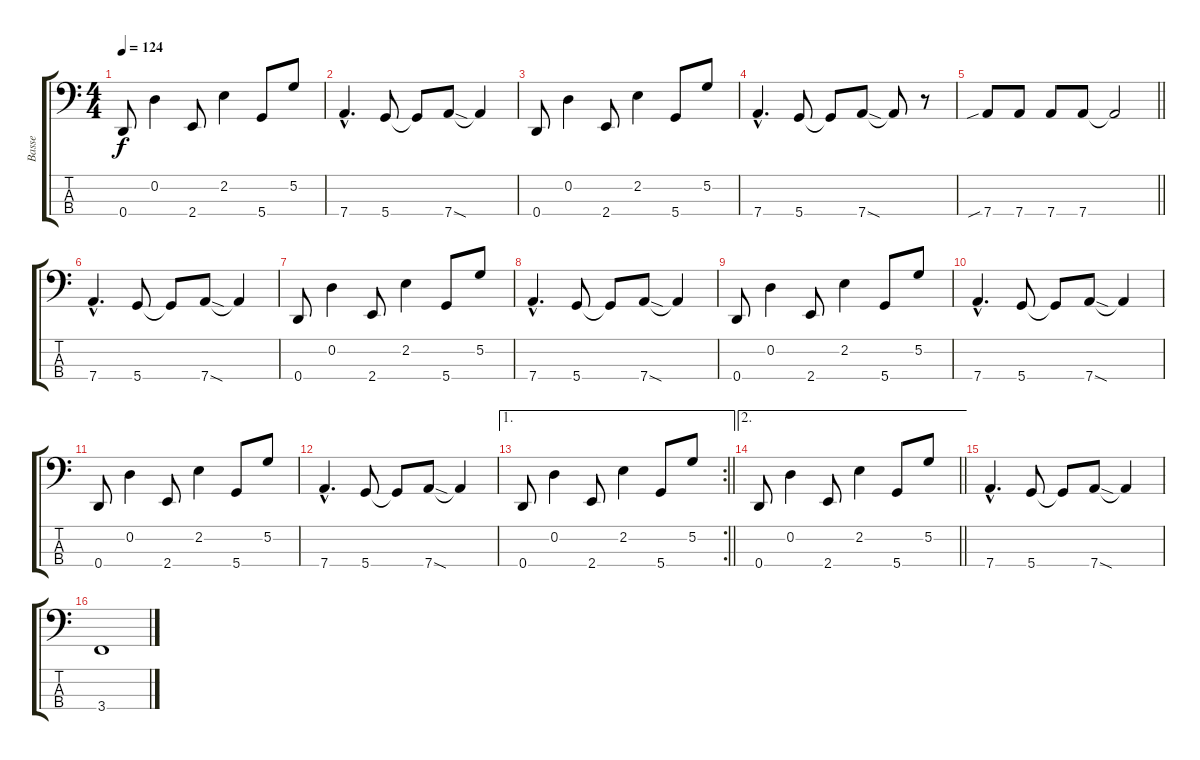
\track ("Basse" "Basse") {instrument electricbassfinger}
\staff {score tabs}
\tuning (G2 D2 A1 D1) {hide}
\ts (4 4)
\tempo 124
\clef f4
\ks c
0.4.8{dy f} 0.2.4 2.4.8 2.2.4 5.4.8 5.2.8 |
7.4{hac}.4{d} 5.4.8 5.4{t}.8 7.4{sod}.8 7.4{t}.4 |
0.4.8 0.2.4 2.4.8 2.2.4 5.4.8 5.2.8 |
7.4{hac}.4{d} 5.4.8 5.4{t}.8 7.4{sod}.8 7.4{t}.8 r.8 |
\barLineRight lightlight
7.4{sib}.8 7.4.8 7.4.8 7.4.8 7.4{t}.2 |
7.4{hac}.4{d} 5.4.8 5.4{t}.8 7.4{sod}.8 7.4{t}.4 |
0.4.8 0.2.4 2.4.8 2.2.4 5.4.8 5.2.8 |
7.4{hac}.4{d} 5.4.8 5.4{t}.8 7.4{sod}.8 7.4{t}.4 |
0.4.8 0.2.4 2.4.8 2.2.4 5.4.8 5.2.8 |
7.4{hac}.4{d} 5.4.8 5.4{t}.8 7.4{sod}.8 7.4{t}.4 |
0.4.8 0.2.4 2.4.8 2.2.4 5.4.8 5.2.8 |
7.4{hac}.4{d} 5.4.8 5.4{t}.8 7.4{sod}.8 7.4{t}.4 |
\ae 1
\rc 2
\barLineRight lightlight
0.4.8 0.2.4 2.4.8 2.2.4 5.4.8 5.2.8 |
\ae 2
\barLineRight lightlight
0.4.8 0.2.4 2.4.8 2.2.4 5.4.8 5.2.8 |
7.4{hac}.4{d} 5.4.8 5.4{t}.8 7.4{sod}.8 7.4{t}.4 |
3.4.1
